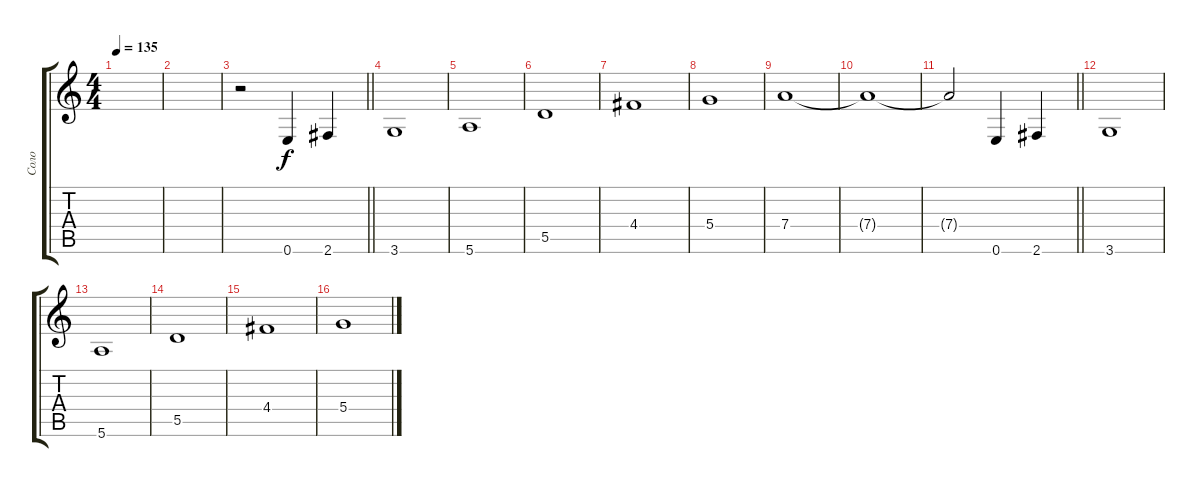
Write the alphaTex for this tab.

\track ("Соло" "Соло") {instrument distortionguitar}
\staff {score tabs}
\tuning (E4 B3 G3 D3 A2 E2) {hide}
\ts (4 4)
\tempo 135
\clef g2
\ks c
|
|
\barLineRight lightlight
r.2 0.6.4{volume 16} 2.6.4 |
\section ("" " ")
3.6.1 |
5.6.1 |
5.5.1 |
4.4.1 |
5.4.1 |
7.4.1 |
7.4{t}.1 |
\barLineRight lightlight
7.4{t}.2 0.6.4 2.6.4 |
\section ("" " ")
3.6.1 |
5.6.1 |
5.5.1 |
4.4.1 |
5.4.1
